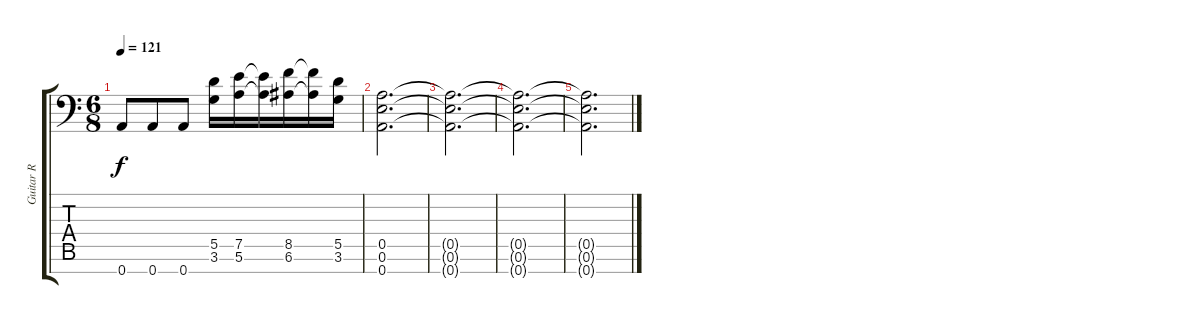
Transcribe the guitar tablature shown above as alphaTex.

\track ("Guitar R" "Guitar R") {instrument overdrivenguitar}
\staff {score tabs}
\tuning (E4 B3 G3 D3 A2 E2 A1) {hide}
\ts (6 8)
\tempo 121
\clef f4
\ks c
0.7.8{dy f} 0.7.8 0.7.8 (5.5 3.6).16 (7.5 5.6).16 (7.5{t} 5.6{t}).16 (8.5 6.6).16 (8.5{t} 6.6{t}).16 (5.5 3.6).16 |
(0.5 0.6 0.7).2{d} |
(0.5{t} 0.6{t} 0.7{t}).2{d} |
(0.5{t} 0.6{t} 0.7{t}).2{d} |
(0.5{t} 0.6{t} 0.7{t}).2{d}
